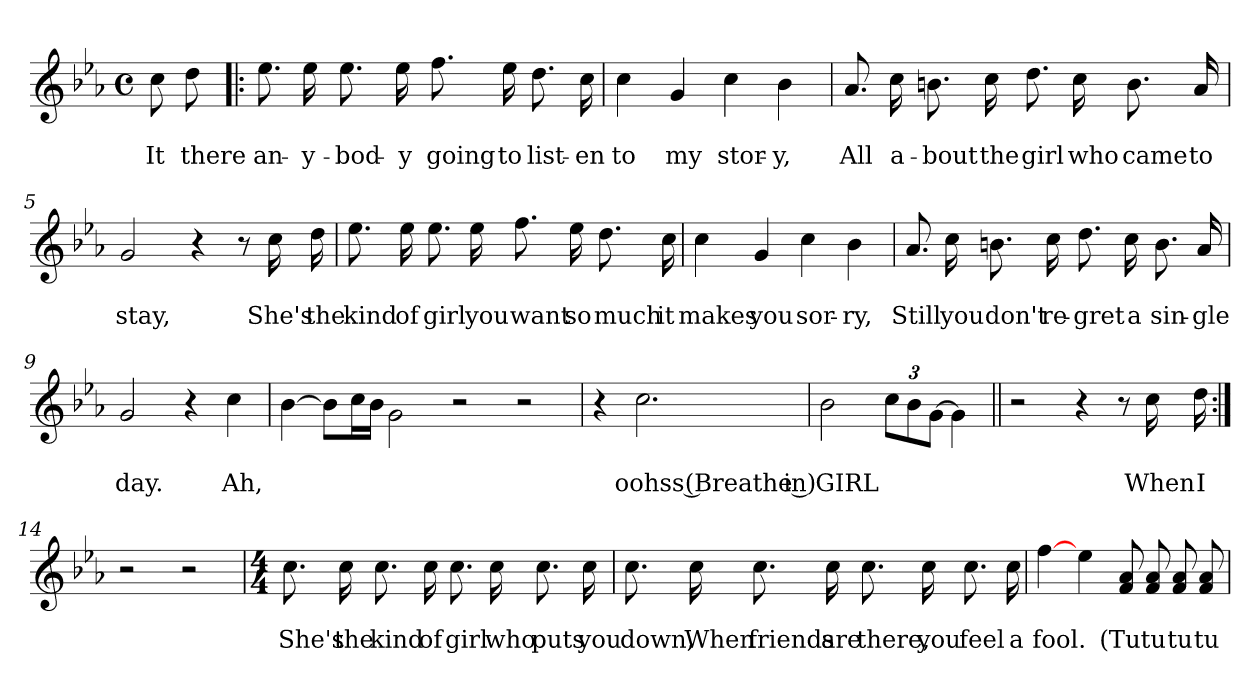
**kern	**text	**text
*part1	*part1	*part1
*staff1	*staff1	*staff1
*clefG2	*	*
*k[b-e-a-]	*	*
*E-:	*	*
*M4/4	*	*
*met(c)	*	*
=1	=1	=1
!	!	!LO:LY:b
8cc\	.	It
!	!	!LO:LY:b
8dd\	.	there
=2!|:	=2!|:	=2!|:
!	!	!LO:LY:b
8.ee-\	.	an-
!	!	!LO:LY:b
16ee-\	.	-y-
!	!	!LO:LY:b
8.ee-\	.	-bod-
!	!	!LO:LY:b
16ee-\	.	-y
!	!	!LO:LY:b
8.ff\	.	going
!	!	!LO:LY:b
16ee-\	.	to
!	!	!LO:LY:b
8.dd\	.	list-
!	!	!LO:LY:b
16cc\	.	-en
=3	=3	=3
!	!	!LO:LY:b
4cc\	.	to
!	!	!LO:LY:b
4g/	.	my
!	!	!LO:LY:b
4cc\	.	stor-
!	!	!LO:LY:b
4b-\	.	-y,
!!LO:LB:g=z
=4	=4	=4
!	!	!LO:LY:b
8.a-/	.	All
!	!	!LO:LY:b
16cc\	.	a-
!	!	!LO:LY:b
8.bn\	.	-bout
!	!	!LO:LY:b
16cc\	.	the
!	!	!LO:LY:b
8.dd\	.	girl
!	!	!LO:LY:b
16cc\	.	who
!	!	!LO:LY:b
8.b\	.	came
!	!	!LO:LY:b
16a-/	.	to
=5	=5	=5
!	!	!LO:LY:b
2g/	.	stay,
4r	.	.
8ra	.	.
!	!	!LO:LY:b
16cc\	.	She's
!	!	!LO:LY:b
16dd\	.	the
!!LO:LB:g=z
=6	=6	=6
!	!	!LO:LY:b
8.ee-\	.	kind
!	!	!LO:LY:b
16ee-\	.	of
!	!	!LO:LY:b
8.ee-\	.	girl
!	!	!LO:LY:b
16ee-\	.	you
!	!	!LO:LY:b
8.ff\	.	want
!	!	!LO:LY:b
16ee-\	.	so
!	!	!LO:LY:b:rj
8.dd\	.	much
!	!	!LO:LY:b
16cc\	.	it
=7	=7	=7
!	!	!LO:LY:b
4cc\	.	makes
!	!	!LO:LY:b
4g/	.	you
!	!	!LO:LY:b
4cc\	.	sor-
!	!	!LO:LY:b
4b-\	.	-ry,
!!LO:LB:g=z
=8	=8	=8
!	!	!LO:LY:b
8.a-/	.	Still
!	!	!LO:LY:b
16cc\	.	you
!	!	!LO:LY:b
8.bn\	.	don't
!	!	!LO:LY:b
16cc\	.	re-
!	!	!LO:LY:b
8.dd\	.	-gret
!	!	!LO:LY:b
16cc\	.	a
!	!	!LO:LY:b
8.b\	.	sin-
!	!	!LO:LY:b
16a-/	.	-gle
=9	=9	=9
!	!	!LO:LY:b
2g/	.	day.
4r	.	.
!	!	!LO:LY:b
4cc\	.	Ah,
=10	=10	=10
[<4b-\	.	.
8b-\L]	.	.
16cc\L	.	.
16b-\JJ	.	.
2g\	.	.
2r	.	.
2r	.	.
!!LO:LB:g=z
=11	=11	=11
4r	.	.
!	!	!LO:LY:b:rj
2.cc\	.	oohss (Breathe in)
=12	=12	=12
!	!	!LO:LY:b
2b-\	.	GIRL
12cc\L	.	.
12b-\	.	.
[12g\J	.	.
4g\]	.	.
=13||	=13||	=13||
2r	.	.
4r	.	.
8ra	.	.
!	!	!LO:LY:b
16cc\	.	When
!	!	!LO:LY:b
16dd\	.	I
=14:|!	=14:|!	=14:|!
2r	.	.
2r	.	.
!!LO:LB:g=z
=15	=15	=15
*M4/4	*	*
!	!	!LO:LY:b
8.cc\	.	She's
!	!	!LO:LY:b
16cc\	.	the
!	!	!LO:LY:b
8.cc\	.	kind
!	!	!LO:LY:b
16cc\	.	of
!	!	!LO:LY:b
8.cc\	.	girl
!	!	!LO:LY:b
16cc\	.	who
!	!	!LO:LY:b
8.cc\	.	puts
!	!	!LO:LY:b
16cc\	.	you
=16	=16	=16
!	!	!LO:LY:b
8.cc\	.	down,
!	!	!LO:LY:b
16cc\	.	When
!	!	!LO:LY:b
8.cc\	.	friends
!	!	!LO:LY:b
16cc\	.	are
!	!	!LO:LY:b
8.cc\	.	there,
!	!	!LO:LY:b
16cc\	.	you
!	!	!LO:LY:b
8.cc\	.	feel
!	!	!LO:LY:b
16cc\	.	a
!!LO:LB:g=z
=17	=17	=17
!	!	!LO:LY:b
[4ff\	.	fool.
4ee-\	.	.
!	!	!LO:LY:b
8f/ 8a-/	.	(Tu
!	!	!LO:LY:b
8f/ 8a-/	.	tu
!	!	!LO:LY:b
8f/ 8a-/	.	tu
!	!	!LO:LY:b
8f/ 8a-/	.	tu
=	=	=
*-	*-	*-
